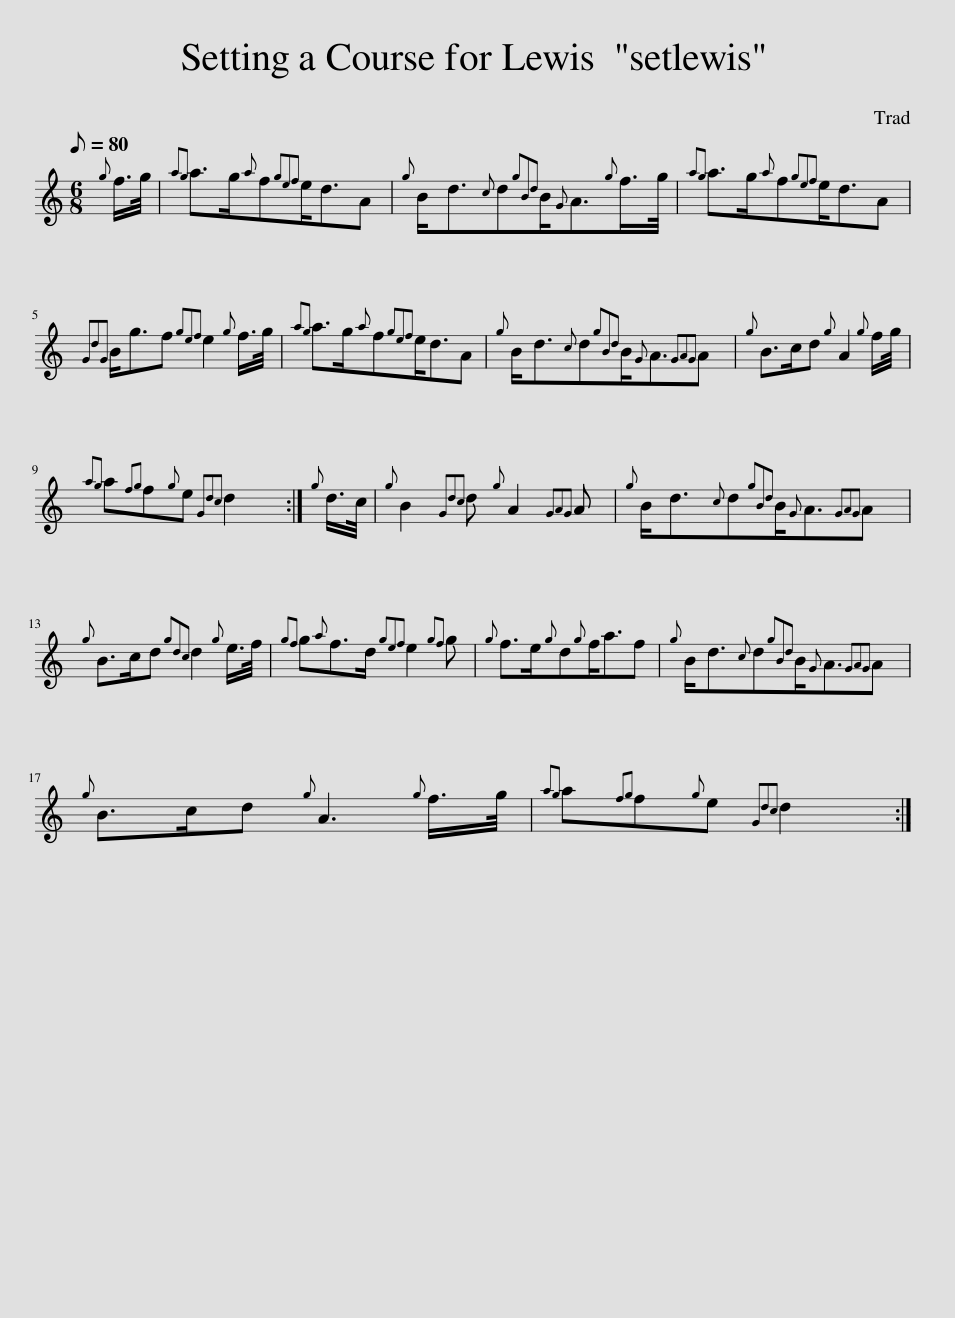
X:1
L:1/8
Q:1/8=80
M:6/8
I:linebreak $
K:C
V:1 treble
V:1
{g} f/>g/ |{ag} a>g{a}f{gef}e<dA |{g} B<d{c}d{gBd}B/{G}A3/2{g}f/>g/ |{ag} a>g{a}f{gef}e<dA |${GdG} B<gf{gef} e2{g} f/>g/ | %5
{ag} a>g{a}f{gef}e<dA |{g} B<d{c}d{gBd}B/{G}A3/2{GAG}A |{g} B>cd{g} A2{g} f/g/4 |${ag} a{fg}f{g}e{Gdc} d2 :|{g} d/>c/ | %10
{g} B2{Gdc} d{g} A2{GAG} A |{g} B<d{c}d{gBd}B/{G}A3/2{GAG}A |${g} B>cd{gdc} d2{g} e/>f/ |{gf} g{a}f>d{gef} e2{gf} g |{g} f>e{g}d{g}f<af | %15
{g} B<d{c}d{gBd}B/{G}A3/2{GAG}A |${g} B>cd{g} A3{g} f/>g/ |{ag} a{fg}f{g}e{Gdc} d2 :| %18
